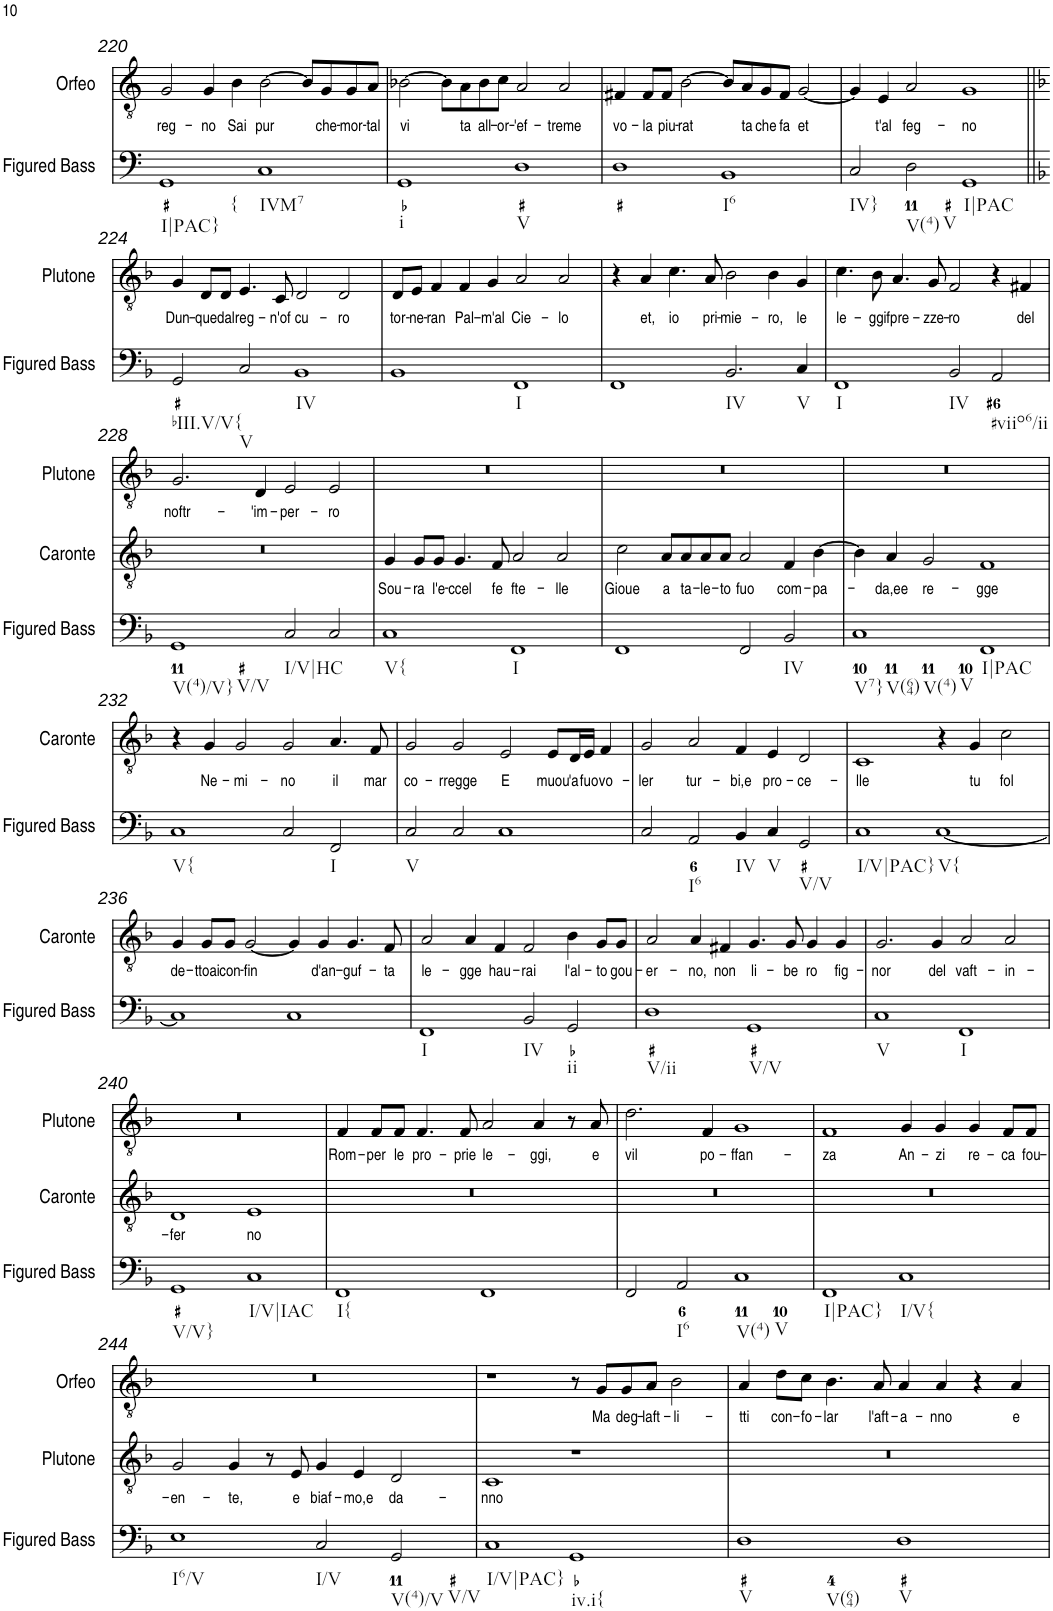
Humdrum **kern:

**kern	**kern	**text	**kern	**text	**kern	**text
*part4	*part3	*part3	*part2	*part2	*part1	*part1
*staff4	*staff3	*staff3	*staff2	*staff2	*staff1	*staff1
*I"Figured Bass	*I"Caronte	*	*I"Plutone	*	*I"Orfeo	*
*I'Figured Bass	*I'Caronte	*	*I'Plutone	*	*I'Orfeo	*
!!LO:PB:g=z
*clefF4	*clefGv2	*	*clefGv2	*	*clefGv2	*
*k[]	*k[]	*	*k[]	*	*k[]	*
*M4/2	*M4/2	*	*M4/2	*	*M4/2	*
=220	=220	=220	=220	=220	=220	=220
!LO:TX:b:t=I|PAC}	!	!	!	!	!	!
!LO:TX:b:t={	!	!	!	!	!	!
!	!	!	!	!	!	!LO:LY:b
1GG	0r	.	0r	.	2G/	reg-
!	!	!	!	!	!	!LO:LY:b
.	.	.	.	.	4G/	-no
!	!	!	!	!	!	!LO:LY:b
.	.	.	.	.	4B\	Sai
!LO:TX:b:t=IVM7	!	!	!	!	!	!
!	!	!	!	!	!	!LO:LY:b
1C	.	.	.	.	[2B\	pur
.	.	.	.	.	8B/L]	.
!	!	!	!	!	!	!LO:LY:b
.	.	.	.	.	8G/	che-
!	!	!	!	!	!	!LO:LY:b
.	.	.	.	.	8G/	-mor-
!	!	!	!	!	!	!LO:LY:b
.	.	.	.	.	8A/J	-tal
=221	=221	=221	=221	=221	=221	=221
!LO:TX:b:t=i	!	!	!	!	!	!
!	!	!	!	!	!	!LO:LY:b
1GG	0r	.	0r	.	[2B-X\	vi
.	.	.	.	.	8B-\L]	.
!	!	!	!	!	!	!LO:LY:b
.	.	.	.	.	8A\	ta
!	!	!	!	!	!	!LO:LY:b
.	.	.	.	.	8B-\	all-
!	!	!	!	!	!	!LO:LY:b
.	.	.	.	.	8c\J	-or-
!LO:TX:b:t=V	!	!	!	!	!	!
!	!	!	!	!	!	!LO:LY:b
1D	.	.	.	.	2A/	-'ef-
!	!	!	!	!	!	!LO:LY:b
.	.	.	.	.	2A/	-treme
=222	=222	=222	=222	=222	=222	=222
!	!	!	!	!	!	!LO:LY:b
1D	0r	.	0r	.	4F#X/	vo-
!	!	!	!	!	!	!LO:LY:b
.	.	.	.	.	8F#/L	-la
!	!	!	!	!	!	!LO:LY:b
.	.	.	.	.	8F#/J	piu-
!	!	!	!	!	!	!LO:LY:b
.	.	.	.	.	[2B\	-rat
!LO:TX:b:t=I6	!	!	!	!	!	!
1BB	.	.	.	.	8B/L]	.
!	!	!	!	!	!	!LO:LY:b
.	.	.	.	.	8A/	ta
!	!	!	!	!	!	!LO:LY:b
.	.	.	.	.	8G/	che
!	!	!	!	!	!	!LO:LY:b
.	.	.	.	.	8F#/J	fa
!	!	!	!	!	!	!LO:LY:b
.	.	.	.	.	[2G/	et
=223	=223	=223	=223	=223	=223	=223
!LO:TX:b:t=IV}	!	!	!	!	!	!
2C/	0r	.	0r	.	4G/]	.
!	!	!	!	!	!	!LO:LY:b
.	.	.	.	.	4E/	t'al
!LO:TX:b:t=V(4)	!	!	!	!	!	!
!LO:TX:b:t=V	!	!	!	!	!	!
!	!	!	!	!	!	!LO:LY:b
2D\	.	.	.	.	2A/	feg-
!LO:TX:b:t=I|PAC	!	!	!	!	!	!
!	!	!	!	!	!	!LO:LY:b
1GG	.	.	.	.	1G	-no
!!LO:LB:g=z
=224||	=224||	=224||	=224||	=224||	=224||	=224||
*k[b-]	*k[b-]	*	*k[b-]	*	*k[b-]	*
!LO:TX:b:t=bIII.V/V{	!	!	!	!	!	!
!	!	!	!	!LO:LY:b	!	!
2GG/	0r	.	4G/	Dun-	0r	.
!	!	!	!	!LO:LY:b	!	!
.	.	.	8D/L	-que	.	.
!	!	!	!	!LO:LY:b	!	!
.	.	.	8D/J	dal	.	.
!LO:TX:b:t=V	!	!	!	!	!	!
!	!	!	!	!LO:LY:b	!	!
2C/	.	.	4.E/	reg-	.	.
!	!	!	!	!LO:LY:b	!	!
.	.	.	8C/	-n'of	.	.
!LO:TX:b:t=IV	!	!	!	!	!	!
!	!	!	!	!LO:LY:b	!	!
1BB-	.	.	2D/	cu-	.	.
!	!	!	!	!LO:LY:b	!	!
.	.	.	2D/	-ro	.	.
=225	=225	=225	=225	=225	=225	=225
!	!	!	!	!LO:LY:b	!	!
1BB-	0r	.	8D/L	tor-	0r	.
!	!	!	!	!LO:LY:b	!	!
.	.	.	8E/J	-ne-	.	.
!	!	!	!	!LO:LY:b	!	!
.	.	.	4F/	-ran	.	.
!	!	!	!	!LO:LY:b	!	!
.	.	.	4F/	Pal-	.	.
!	!	!	!	!LO:LY:b	!	!
.	.	.	4G/	-m'al	.	.
!LO:TX:b:t=I	!	!	!	!	!	!
!	!	!	!	!LO:LY:b	!	!
1FF	.	.	2A/	Cie-	.	.
!	!	!	!	!LO:LY:b	!	!
.	.	.	2A/	-lo	.	.
=226	=226	=226	=226	=226	=226	=226
1FF	0r	.	4r	.	0r	.
!	!	!	!	!LO:LY:b	!	!
.	.	.	4A/	et,	.	.
!	!	!	!	!LO:LY:b	!	!
.	.	.	4.c\	io	.	.
!	!	!	!	!LO:LY:b	!	!
.	.	.	8A/	pri-	.	.
!LO:TX:b:t=IV	!	!	!	!	!	!
!	!	!	!	!LO:LY:b	!	!
2.BB-/	.	.	2B-\	-mie-	.	.
!	!	!	!	!LO:LY:b	!	!
.	.	.	4B-\	-ro,	.	.
!LO:TX:b:t=V	!	!	!	!	!	!
!	!	!	!	!LO:LY:b	!	!
4C/	.	.	4G/	le	.	.
=227	=227	=227	=227	=227	=227	=227
!LO:TX:b:t=I	!	!	!	!	!	!
!	!	!	!	!LO:LY:b	!	!
1FF	0r	.	4.c\	le-	0r	.
!	!	!	!	!LO:LY:b	!	!
.	.	.	8B-\	-ggi	.	.
!	!	!	!	!LO:LY:b	!	!
.	.	.	4.A/	fpre-	.	.
!	!	!	!	!LO:LY:b	!	!
.	.	.	8G/	-zze-	.	.
!LO:TX:b:t=IV	!	!	!	!	!	!
!	!	!	!	!LO:LY:b	!	!
2BB-/	.	.	2F/	-ro	.	.
!LO:TX:b:t=#viio6/ii	!	!	!	!	!	!
2AA/	.	.	4r	.	.	.
!	!	!	!	!LO:LY:b	!	!
.	.	.	4F#X/	del	.	.
!!LO:LB:g=z
=228	=228	=228	=228	=228	=228	=228
!LO:TX:b:t=V(4)/V}	!	!	!	!	!	!
!LO:TX:b:t=V/V	!	!	!	!	!	!
!	!	!	!	!LO:LY:b	!	!
1GG	0r	.	2.G/	noftr-	0r	.
!	!	!	!	!LO:LY:b	!	!
.	.	.	4D/	-'im-	.	.
!LO:TX:b:t=I/V|HC	!	!	!	!	!	!
!	!	!	!	!LO:LY:b	!	!
2C/	.	.	2E/	-per-	.	.
!	!	!	!	!LO:LY:b	!	!
2C/	.	.	2E/	-ro	.	.
=229	=229	=229	=229	=229	=229	=229
!LO:TX:b:t=V{	!	!	!	!	!	!
!	!	!LO:LY:b	!	!	!	!
1C	4G/	Sou-	0r	.	0r	.
!	!	!LO:LY:b	!	!	!	!
.	8G/L	-ra	.	.	.	.
!	!	!LO:LY:b	!	!	!	!
.	8G/J	l'e-	.	.	.	.
!	!	!LO:LY:b	!	!	!	!
.	4.G/	-ccel	.	.	.	.
!	!	!LO:LY:b	!	!	!	!
.	8F/	fe	.	.	.	.
!LO:TX:b:t=I	!	!	!	!	!	!
!	!	!LO:LY:b	!	!	!	!
1FF	2A/	fte-	.	.	.	.
!	!	!LO:LY:b	!	!	!	!
.	2A/	-lle	.	.	.	.
=230	=230	=230	=230	=230	=230	=230
!	!	!LO:LY:b	!	!	!	!
1FF	2c\	Gioue	0r	.	0r	.
!	!	!LO:LY:b	!	!	!	!
.	8A/L	a	.	.	.	.
!	!	!LO:LY:b	!	!	!	!
.	8A/	ta-	.	.	.	.
!	!	!LO:LY:b	!	!	!	!
.	8A/	-le-	.	.	.	.
!	!	!LO:LY:b	!	!	!	!
.	8A/J	-to	.	.	.	.
!	!	!LO:LY:b	!	!	!	!
2FF/	2A/	fuo	.	.	.	.
!LO:TX:b:t=IV	!	!	!	!	!	!
!	!	!LO:LY:b	!	!	!	!
2BB-/	4F/	com-	.	.	.	.
!	!	!LO:LY:b	!	!	!	!
.	[4B-\	-pa-	.	.	.	.
=231	=231	=231	=231	=231	=231	=231
!LO:TX:b:t=V7}	!	!	!	!	!	!
!LO:TX:b:t=V(64)	!	!	!	!	!	!
!LO:TX:b:t=V(4)	!	!	!	!	!	!
!LO:TX:b:t=V	!	!	!	!	!	!
1C	4B-\]	.	0r	.	0r	.
!	!	!LO:LY:b	!	!	!	!
.	4A/	-da,ee	.	.	.	.
!	!	!LO:LY:b	!	!	!	!
.	2G/	re-	.	.	.	.
!LO:TX:b:t=I|PAC	!	!	!	!	!	!
!	!	!LO:LY:b	!	!	!	!
1FF	1F	-gge	.	.	.	.
!!LO:LB:g=z
=232	=232	=232	=232	=232	=232	=232
!LO:TX:b:t=V{	!	!	!	!	!	!
1C	4r	.	0r	.	0r	.
!	!	!LO:LY:b	!	!	!	!
.	4G/	Ne-	.	.	.	.
!	!	!LO:LY:b	!	!	!	!
.	2G/	-mi-	.	.	.	.
!	!	!LO:LY:b	!	!	!	!
2C/	2G/	-no	.	.	.	.
!LO:TX:b:t=I	!	!	!	!	!	!
!	!	!LO:LY:b	!	!	!	!
2FF/	4.A/	il	.	.	.	.
!	!	!LO:LY:b	!	!	!	!
.	8F/	mar	.	.	.	.
=233	=233	=233	=233	=233	=233	=233
!LO:TX:b:t=V	!	!	!	!	!	!
!	!	!LO:LY:b	!	!	!	!
2C/	2G/	co-	0r	.	0r	.
!	!	!LO:LY:b	!	!	!	!
2C/	2G/	-rregge	.	.	.	.
!	!	!LO:LY:b	!	!	!	!
1C	2E/	E	.	.	.	.
!	!	!LO:LY:b	!	!	!	!
.	8E/L	muou	.	.	.	.
!	!	!LO:LY:b	!	!	!	!
.	16D/L	'a	.	.	.	.
!	!	!LO:LY:b	!	!	!	!
.	16E/JJ	fuo	.	.	.	.
!	!	!LO:LY:b	!	!	!	!
.	4F/	vo-	.	.	.	.
=234	=234	=234	=234	=234	=234	=234
!	!	!LO:LY:b	!	!	!	!
2C/	2G/	-ler	0r	.	0r	.
!LO:TX:b:t=I6	!	!	!	!	!	!
!	!	!LO:LY:b	!	!	!	!
2AA/	2A/	tur-	.	.	.	.
!LO:TX:b:t=IV	!	!	!	!	!	!
!	!	!LO:LY:b	!	!	!	!
4BB-/	4F/	-bi,e	.	.	.	.
!LO:TX:b:t=V	!	!	!	!	!	!
!	!	!LO:LY:b	!	!	!	!
4C/	4E/	pro-	.	.	.	.
!LO:TX:b:t=V/V	!	!	!	!	!	!
!	!	!LO:LY:b	!	!	!	!
2GG/	2D/	-ce-	.	.	.	.
=235	=235	=235	=235	=235	=235	=235
!LO:TX:b:t=I/V|PAC}	!	!	!	!	!	!
!	!	!LO:LY:b	!	!	!	!
1C	1C	-lle	0r	.	0r	.
!LO:TX:b:t=V{	!	!	!	!	!	!
[1C	4r	.	.	.	.	.
!	!	!LO:LY:b	!	!	!	!
.	4G/	tu	.	.	.	.
!	!	!LO:LY:b	!	!	!	!
.	2c\	fol	.	.	.	.
!!LO:LB:g=z
=236	=236	=236	=236	=236	=236	=236
!	!	!LO:LY:b	!	!	!	!
1C]	4G/	de-	0r	.	0r	.
!	!	!LO:LY:b	!	!	!	!
.	8G/L	-ttoai	.	.	.	.
!	!	!LO:LY:b	!	!	!	!
.	8G/J	con-	.	.	.	.
!	!	!LO:LY:b	!	!	!	!
.	[2G/	-fin	.	.	.	.
1C	4G/]	.	.	.	.	.
!	!	!LO:LY:b	!	!	!	!
.	4G/	d'an-	.	.	.	.
!	!	!LO:LY:b	!	!	!	!
.	4.G/	-guf-	.	.	.	.
!	!	!LO:LY:b	!	!	!	!
.	8F/	-ta	.	.	.	.
=237	=237	=237	=237	=237	=237	=237
!LO:TX:b:t=I	!	!	!	!	!	!
!	!	!LO:LY:b	!	!	!	!
1FF	2A/	le-	0r	.	0r	.
!	!	!LO:LY:b	!	!	!	!
.	4A/	-gge	.	.	.	.
!	!	!LO:LY:b	!	!	!	!
.	4F/	hau-	.	.	.	.
!LO:TX:b:t=IV	!	!	!	!	!	!
!	!	!LO:LY:b	!	!	!	!
2BB-/	2F/	-rai	.	.	.	.
!LO:TX:b:t=ii	!	!	!	!	!	!
!	!	!LO:LY:b	!	!	!	!
2GG/	4B-\	l'al-	.	.	.	.
!	!	!LO:LY:b	!	!	!	!
.	8G/L	-to	.	.	.	.
!	!	!LO:LY:b	!	!	!	!
.	8G/J	gou-	.	.	.	.
=238	=238	=238	=238	=238	=238	=238
!LO:TX:b:t=V/ii	!	!	!	!	!	!
!	!	!LO:LY:b	!	!	!	!
1D	2A/	-er-	0r	.	0r	.
!	!	!LO:LY:b	!	!	!	!
.	4A/	-no,	.	.	.	.
!	!	!LO:LY:b	!	!	!	!
.	4F#X/	non	.	.	.	.
!LO:TX:b:t=V/V	!	!	!	!	!	!
!	!	!LO:LY:b	!	!	!	!
1GG	4.G/	li-	.	.	.	.
!	!	!LO:LY:b	!	!	!	!
.	8G/	-be	.	.	.	.
!	!	!LO:LY:b	!	!	!	!
.	4G/	ro	.	.	.	.
!	!	!LO:LY:b	!	!	!	!
.	4G/	fig-	.	.	.	.
=239	=239	=239	=239	=239	=239	=239
!LO:TX:b:t=V	!	!	!	!	!	!
!	!	!LO:LY:b	!	!	!	!
1C	2.G/	-nor	0r	.	0r	.
!	!	!LO:LY:b	!	!	!	!
.	4G/	del	.	.	.	.
!LO:TX:b:t=I	!	!	!	!	!	!
!	!	!LO:LY:b	!	!	!	!
1FF	2A/	vaft-	.	.	.	.
!	!	!LO:LY:b	!	!	!	!
.	2A/	-in-	.	.	.	.
!!LO:LB:g=z
=240	=240	=240	=240	=240	=240	=240
!LO:TX:b:t=V/V}	!	!	!	!	!	!
!	!	!LO:LY:b	!	!	!	!
1GG	1D	-fer	0r	.	0r	.
!LO:TX:b:t=I/V|IAC	!	!	!	!	!	!
!	!	!LO:LY:b	!	!	!	!
1C	1E	no	.	.	.	.
=241	=241	=241	=241	=241	=241	=241
!LO:TX:b:t=I{	!	!	!	!	!	!
!	!	!	!	!LO:LY:b	!	!
1FF	0r	.	4F/	Rom-	0r	.
!	!	!	!	!LO:LY:b	!	!
.	.	.	8F/L	-per	.	.
!	!	!	!	!LO:LY:b	!	!
.	.	.	8F/J	le	.	.
!	!	!	!	!LO:LY:b	!	!
.	.	.	4.F/	pro-	.	.
!	!	!	!	!LO:LY:b	!	!
.	.	.	8F/	-prie	.	.
!	!	!	!	!LO:LY:b	!	!
1FF	.	.	2A/	le-	.	.
!	!	!	!	!LO:LY:b	!	!
.	.	.	4A/	-ggi,	.	.
.	.	.	8r	.	.	.
!	!	!	!	!LO:LY:b	!	!
.	.	.	8A/	e	.	.
=242	=242	=242	=242	=242	=242	=242
!	!	!	!	!LO:LY:b	!	!
2FF/	0r	.	2.d\	vil	0r	.
!LO:TX:b:t=I6	!	!	!	!	!	!
2AA/	.	.	.	.	.	.
!	!	!	!	!LO:LY:b	!	!
.	.	.	4F/	po-	.	.
!LO:TX:b:t=V(4)	!	!	!	!	!	!
!LO:TX:b:t=V	!	!	!	!	!	!
!	!	!	!	!LO:LY:b	!	!
1C	.	.	1G	-ffan-	.	.
=243	=243	=243	=243	=243	=243	=243
!LO:TX:b:t=I|PAC}	!	!	!	!	!	!
!	!	!	!	!LO:LY:b	!	!
1FF	0r	.	1F	-za	0r	.
!LO:TX:b:t=I/V{	!	!	!	!	!	!
!	!	!	!	!LO:LY:b	!	!
1C	.	.	4G/	An-	.	.
!	!	!	!	!LO:LY:b	!	!
.	.	.	4G/	-zi	.	.
!	!	!	!	!LO:LY:b	!	!
.	.	.	4G/	re-	.	.
!	!	!	!	!LO:LY:b	!	!
.	.	.	8F/L	-ca	.	.
!	!	!	!	!LO:LY:b	!	!
.	.	.	8F/J	fou-	.	.
!!LO:LB:g=z
=244	=244	=244	=244	=244	=244	=244
!LO:TX:b:t=I6/V	!	!	!	!	!	!
!	!	!	!	!LO:LY:b	!	!
1E	0r	.	2G/	-en-	0r	.
!	!	!	!	!LO:LY:b	!	!
.	.	.	4G/	-te,	.	.
.	.	.	8r	.	.	.
!	!	!	!	!LO:LY:b	!	!
.	.	.	8E/	e	.	.
!LO:TX:b:t=I/V	!	!	!	!	!	!
!	!	!	!	!LO:LY:b	!	!
2C/	.	.	4G/	biaf-	.	.
!	!	!	!	!LO:LY:b	!	!
.	.	.	4E/	-mo,e	.	.
!LO:TX:b:t=V(4)/V	!	!	!	!	!	!
!LO:TX:b:t=V/V	!	!	!	!	!	!
!	!	!	!	!LO:LY:b	!	!
2GG/	.	.	2D/	da-	.	.
=245	=245	=245	=245	=245	=245	=245
!LO:TX:b:t=I/V|PAC}	!	!	!	!	!	!
!	!	!	!	!LO:LY:b	!	!
1C	0r	.	1C	-nno	1r	.
!LO:TX:b:t=iv.i{	!	!	!	!	!	!
1GG	.	.	1r	.	8r	.
!	!	!	!	!	!	!LO:LY:b
.	.	.	.	.	8G/L	Ma
!	!	!	!	!	!	!LO:LY:b
.	.	.	.	.	8G/	deg-
!	!	!	!	!	!	!LO:LY:b
.	.	.	.	.	8A/J	-laft-
!	!	!	!	!	!	!LO:LY:b
.	.	.	.	.	2B-\	-li-
=246	=246	=246	=246	=246	=246	=246
!LO:TX:b:t=V	!	!	!	!	!	!
!LO:TX:b:t=V(64)	!	!	!	!	!	!
!	!	!	!	!	!	!LO:LY:b
1D	0r	.	0r	.	4A/	-tti
!	!	!	!	!	!	!LO:LY:b
.	.	.	.	.	8d\L	con-
!	!	!	!	!	!	!LO:LY:b
.	.	.	.	.	8c\J	-fo-
!	!	!	!	!	!	!LO:LY:b
.	.	.	.	.	4.B-\	-lar
!	!	!	!	!	!	!LO:LY:b
.	.	.	.	.	8A/	l'aft-
!LO:TX:b:t=V	!	!	!	!	!	!
!	!	!	!	!	!	!LO:LY:b
1D	.	.	.	.	4A/	-a-
!	!	!	!	!	!	!LO:LY:b
.	.	.	.	.	4A/	-nno
.	.	.	.	.	4r	.
!	!	!	!	!	!	!LO:LY:b
.	.	.	.	.	4A/	e
=	=	=	=	=	=	=
*-	*-	*-	*-	*-	*-	*-
